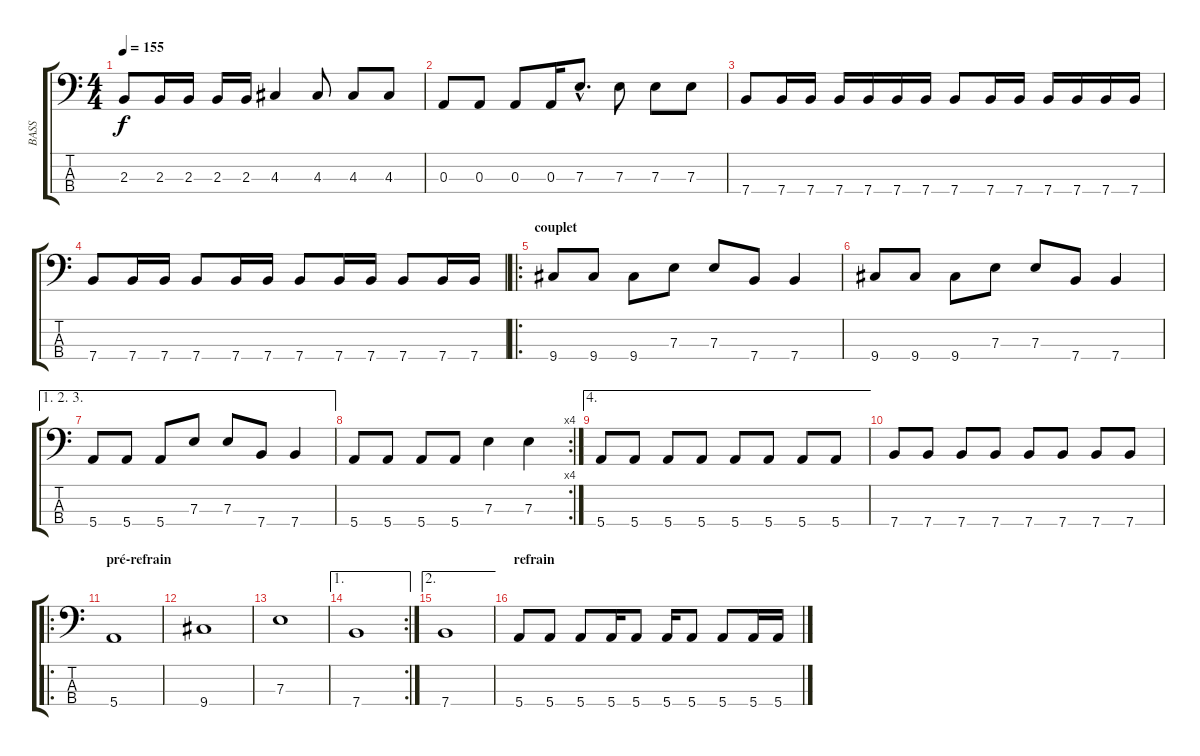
\track ("BASS" "BASS") {instrument electricbassfinger}
\staff {score tabs}
\tuning (G2 D2 A1 E1) {hide}
\ts (4 4)
\tempo 155
\clef f4
\ks c
2.3.8{dy f} 2.3.16 2.3.16 2.3.16 2.3.16 4.3.4 4.3.8 4.3.8 4.3.8 |
0.3.8 0.3.8 0.3.8 0.3.16 7.3{hac}.8{d} 7.3.8 7.3.8 7.3.8 |
7.4.8 7.4.16 7.4.16 7.4.16 7.4.16 7.4.16 7.4.16 7.4.8 7.4.16 7.4.16 7.4.16 7.4.16 7.4.16 7.4.16 |
7.4.8 7.4.16 7.4.16 7.4.8 7.4.16 7.4.16 7.4.8 7.4.16 7.4.16 7.4.8 7.4.16 7.4.16 |
\ro
\section ("" "couplet")
9.4.8 9.4.8 9.4.8 7.3.8 7.3.8 7.4.8 7.4.4 |
9.4.8 9.4.8 9.4.8 7.3.8 7.3.8 7.4.8 7.4.4 |
\ae (1 2 3)
5.4.8 5.4.8 5.4.8 7.3.8 7.3.8 7.4.8 7.4.4 |
\rc 4
5.4.8 5.4.8 5.4.8 5.4.8 7.3.4 7.3.4 |
\ae 4
5.4.8 5.4.8 5.4.8 5.4.8 5.4.8 5.4.8 5.4.8 5.4.8 |
7.4.8 7.4.8 7.4.8 7.4.8 7.4.8 7.4.8 7.4.8 7.4.8 |
\ro
\section ("" "pré-refrain")
5.4.1 |
9.4.1 |
7.3.1 |
\ae 1
\rc 2
7.4.1 |
\ae 2
7.4.1 |
\section ("" "refrain")
5.4.8 5.4.8 5.4.8 5.4.16 5.4.8 5.4.16 5.4.8 5.4.8 5.4.16 5.4.16
